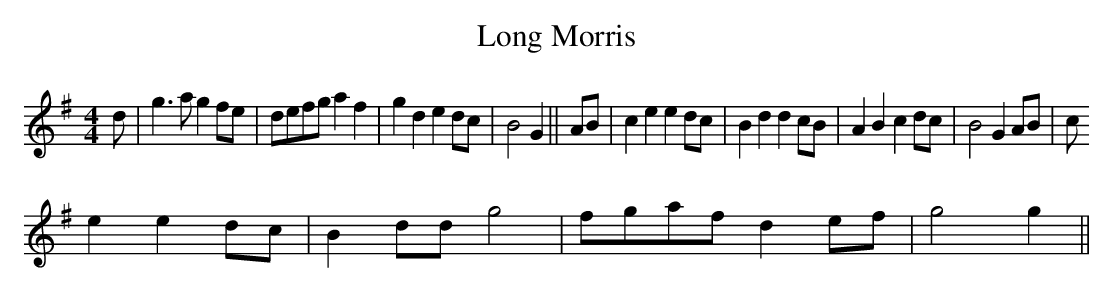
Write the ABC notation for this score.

X:1
T:Long Morris
M:4/4
L:1/8
K:G
d|g3ag2fe|defga2f2|g2d2e2dc|B4G2||AB|c2e2e2dc|B2d2d2cB|A2B2c2dc|B4G2AB|c
2e2e2dc|B2ddg4|fgaf d2 ef|g4g2||
